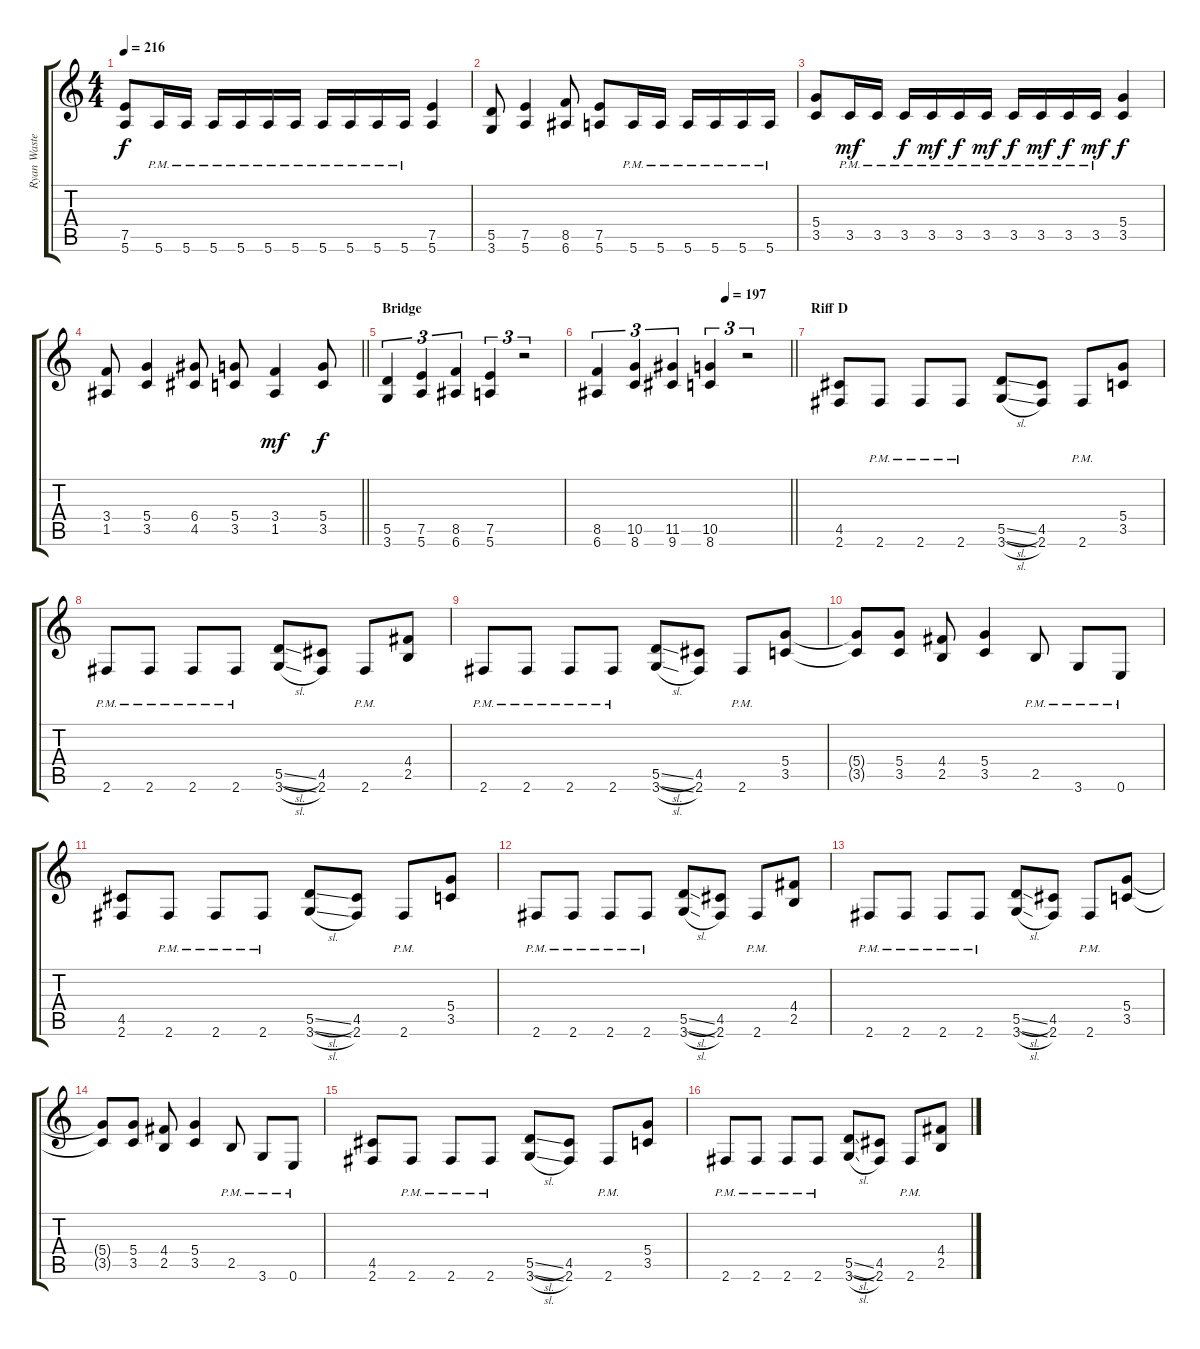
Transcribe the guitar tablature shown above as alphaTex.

\track ("Ryan Waste (Right)" "Ryan Waste") {instrument distortionguitar}
\staff {score tabs}
\tuning (E4 B3 G3 D3 A2 E2) {hide}
\ts (4 4)
\tempo 216
\clef g2
\ks c
(7.5 5.6).8{dy f} 5.6{pm}.16 5.6{pm}.16 5.6{pm}.16 5.6{pm}.16 5.6{pm}.16 5.6{pm}.16 5.6{pm}.16 5.6{pm}.16 5.6{pm}.16 5.6{pm}.16 (7.5 5.6).4 |
(5.5 3.6).8 (7.5 5.6).4 (8.5 6.6).8 (7.5 5.6).8 5.6{pm}.16 5.6{pm}.16 5.6{pm}.16 5.6{pm}.16 5.6{pm}.16 5.6{pm}.16 |
(5.4 3.5).8 3.5{pm}.16{dy mf} 3.5{pm}.16 3.5{pm}.16{dy f} 3.5{pm}.16{dy mf} 3.5{pm}.16{dy f} 3.5{pm}.16{dy mf} 3.5{pm}.16{dy f} 3.5{pm}.16{dy mf} 3.5{pm}.16{dy f} 3.5{pm}.16{dy mf} (5.4 3.5).4{dy f} |
\barLineRight lightlight
(3.4 1.5).8 (5.4 3.5).4 (6.4 4.5).8 (5.4 3.5).8 (3.4 1.5).4{dy mf} (5.4 3.5).8{dy f} |
\section ("" "Bridge")
(5.5 3.6).4{tu (3 2)} (7.5 5.6).4{tu (3 2)} (8.5 6.6).4{tu (3 2)} (7.5 5.6).4{tu (3 2)} r.2{tu (3 2)} |
\tempo (197 0.6666666666666666)
\barLineRight lightlight
(8.5 6.6).4{tu (3 2)} (10.5 8.6).4{tu (3 2)} (11.5 9.6).4{tu (3 2)} (10.5 8.6).4{tu (3 2)} r.2{tu (3 2)} |
\section ("" "Riff D")
(4.5 2.6).8 2.6{pm}.8 2.6{pm}.8 2.6{pm}.8 (5.5{sl} 3.6{sl}).8 (4.5 2.6).8 2.6{pm}.8 (5.4 3.5).8 |
2.6{pm}.8 2.6{pm}.8 2.6{pm}.8 2.6{pm}.8 (5.5{sl} 3.6{sl}).8 (4.5 2.6).8 2.6{pm}.8 (4.4 2.5).8 |
2.6{pm}.8 2.6{pm}.8 2.6{pm}.8 2.6{pm}.8 (5.5{sl} 3.6{sl}).8 (4.5 2.6).8 2.6{pm}.8 (5.4 3.5).8 |
(5.4{t} 3.5{t}).8 (5.4 3.5).8 (4.4 2.5).8 (5.4 3.5).4 2.5{pm}.8 3.6{pm}.8 0.6{pm}.8 |
(4.5 2.6).8 2.6{pm}.8 2.6{pm}.8 2.6{pm}.8 (5.5{sl} 3.6{sl}).8 (4.5 2.6).8 2.6{pm}.8 (5.4 3.5).8 |
2.6{pm}.8 2.6{pm}.8 2.6{pm}.8 2.6{pm}.8 (5.5{sl} 3.6{sl}).8 (4.5 2.6).8 2.6{pm}.8 (4.4 2.5).8 |
2.6{pm}.8 2.6{pm}.8 2.6{pm}.8 2.6{pm}.8 (5.5{sl} 3.6{sl}).8 (4.5 2.6).8 2.6{pm}.8 (5.4 3.5).8 |
(5.4{t} 3.5{t}).8 (5.4 3.5).8 (4.4 2.5).8 (5.4 3.5).4 2.5{pm}.8 3.6{pm}.8 0.6{pm}.8 |
(4.5 2.6).8 2.6{pm}.8 2.6{pm}.8 2.6{pm}.8 (5.5{sl} 3.6{sl}).8 (4.5 2.6).8 2.6{pm}.8 (5.4 3.5).8 |
2.6{pm}.8 2.6{pm}.8 2.6{pm}.8 2.6{pm}.8 (5.5{sl} 3.6{sl}).8 (4.5 2.6).8 2.6{pm}.8 (4.4 2.5).8
